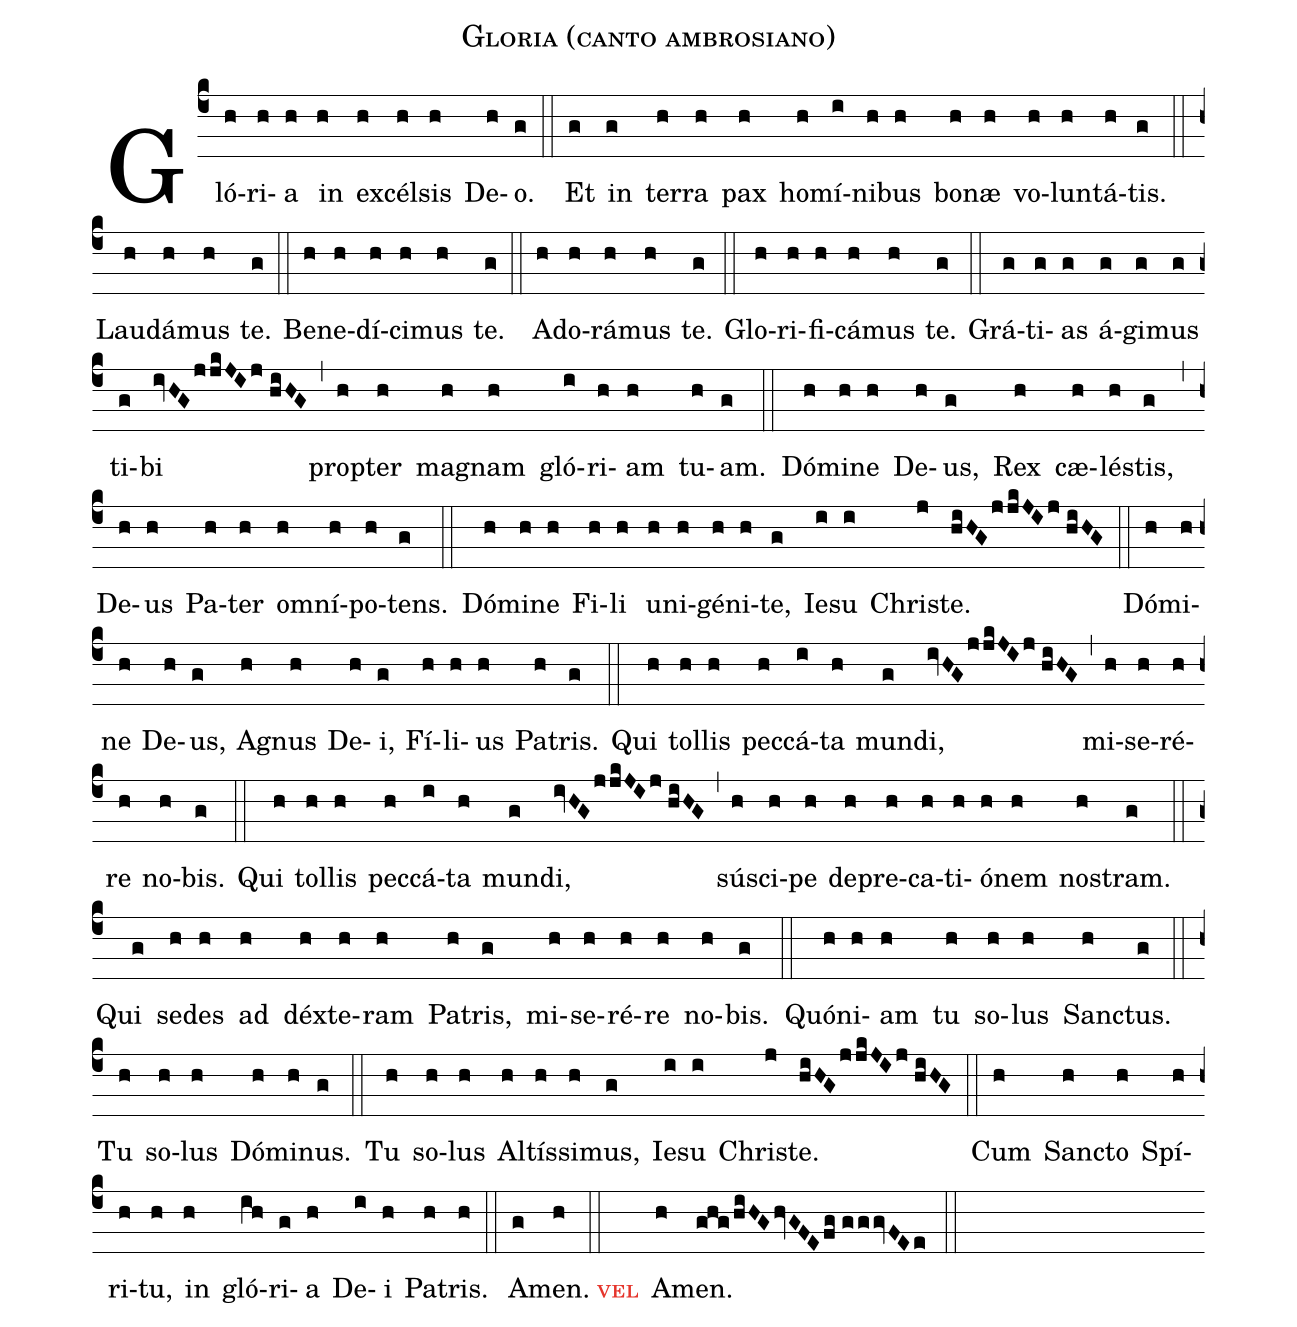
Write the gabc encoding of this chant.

name: Gloria (canto ambrosiano);
%%
(c4)

Gló(h)ri(h)a(h) in(h) ex(h)cél(h)sis(h) De(h)o.(g)

(::)

Et(g) in(g) ter(h)ra(h) pax(h) ho(h)mí(i)ni(h)bus(h) bo(h)næ(h) vo(h)lun(h)tá(h)tis.(g)

(::)

Lau(h)dá(h)mus(h) te.(g)

(::)

Be(h)ne(h)dí(h)ci(h)mus(h) te.(g)

(::)

A(h)do(h)rá(h)mus(h) te.(g)

(::)

Glo(h)ri(h)fi(h)cá(h)mus(h) te.(g)

(::)

Grá(g)ti(g)as(g) á(g)gi(g)mus(g) ti(g)bi(ivHG/j/jkJIj//hiHG) (,)
prop(h)ter(h) mag(h)nam(h) gló(i)ri(h)am(h) tu(h)am.(g)

(::)

Dó(h)mi(h)ne(h) De(h)us,(g) Rex(h) cæ(h)lés(h)tis,(g) (,)
De(h)us(h) Pa(h)ter(h) om(h)ní-(h)po(h)tens.(g)

(::)

Dó(h)mi(h)ne(h) Fi(h)li(h) u(h)ni(h)gé(h)ni(h)te,(g) Ie(i)su(i) Chri(j)ste.(hiHG/j/jkJIj//hiHG)

(::)

Dó(h)mi(h)ne(h) De(h)us,(g) A(h)gnus(h) De(h)i,(g) Fí(h)li(h)us(h) Pa(h)tris.(g)

(::)

Qui(h) tol(h)lis(h) pec(h)cá(i)ta(h) mun(g)di,(ivHG/j/jkJIj//hiHG) (,)
mi(h)se(h)ré(h)re(h) no(h)bis.(g)

(::)

Qui(h) tol(h)lis(h) pec(h)cá(i)ta(h) mun(g)di,(ivHG/j/jkJIj//hiHG) (,)
sú(h)sci(h)pe(h) de(h)pre(h)ca(h)ti(h)ó(h)nem(h) nos(h)tram.(g)

(::)

Qui(g) se(h)des(h) ad(h) déx(h)te(h)ram(h) Pa(h)tris,(g) mi(h)se(h)ré(h)re(h) no(h)bis.(g)

(::)

Quó(h)ni(h)am(h) tu(h) so(h)lus(h) Sanc(h)tus.(g)

(::)

Tu(h) so(h)lus(h) Dó(h)mi(h)nus.(g)

(::)

Tu(h) so(h)lus(h) Al(h)tís(h)si(h)mus,(g) Ie(i)su(i) Chri(j)ste.(hiHG/j/jkJIj//hiHG)

(::)

Cum(h) Sanc(h)to(h) Spí(h)ri(h)tu,(h) in(h) gló(ih)ri(g)a(h) De(i)i(h) Pa(h)tris.(h)

(::)

A(g)men.(h)

(::)

<c><sc>vel</sc></c>() A(h)men.(ghg/hiHG/hvGFE/fg//gg/gvFEe)

(::)
